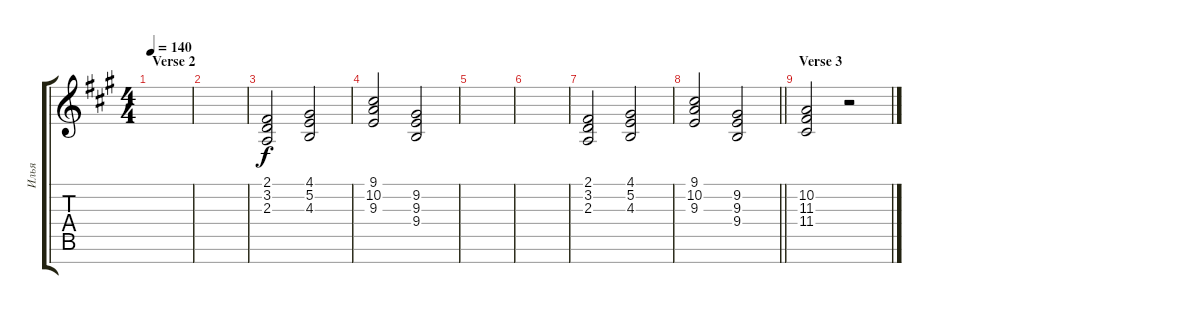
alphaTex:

\track ("Илья" "Илья") {instrument choiraahs}
\staff {score tabs}
\tuning (E4 B3 G3 D3 A2 E2 B1) {hide}
\ts (4 4)
\section ("" "Verse 2")
\tempo 140
\clef g2
\ks f#minor
|
|
(2.1 3.2 2.3).2 (4.1 5.2 4.3).2 |
(9.1 10.2 9.3).2 (9.2 9.3 9.4).2 |
|
|
(2.1 3.2 2.3).2 (4.1 5.2 4.3).2 |
\barLineRight lightlight
(9.1 10.2 9.3).2 (9.2 9.3 9.4).2 |
\section ("" "Verse 3")
(10.2 11.3 11.4).2 r.2
